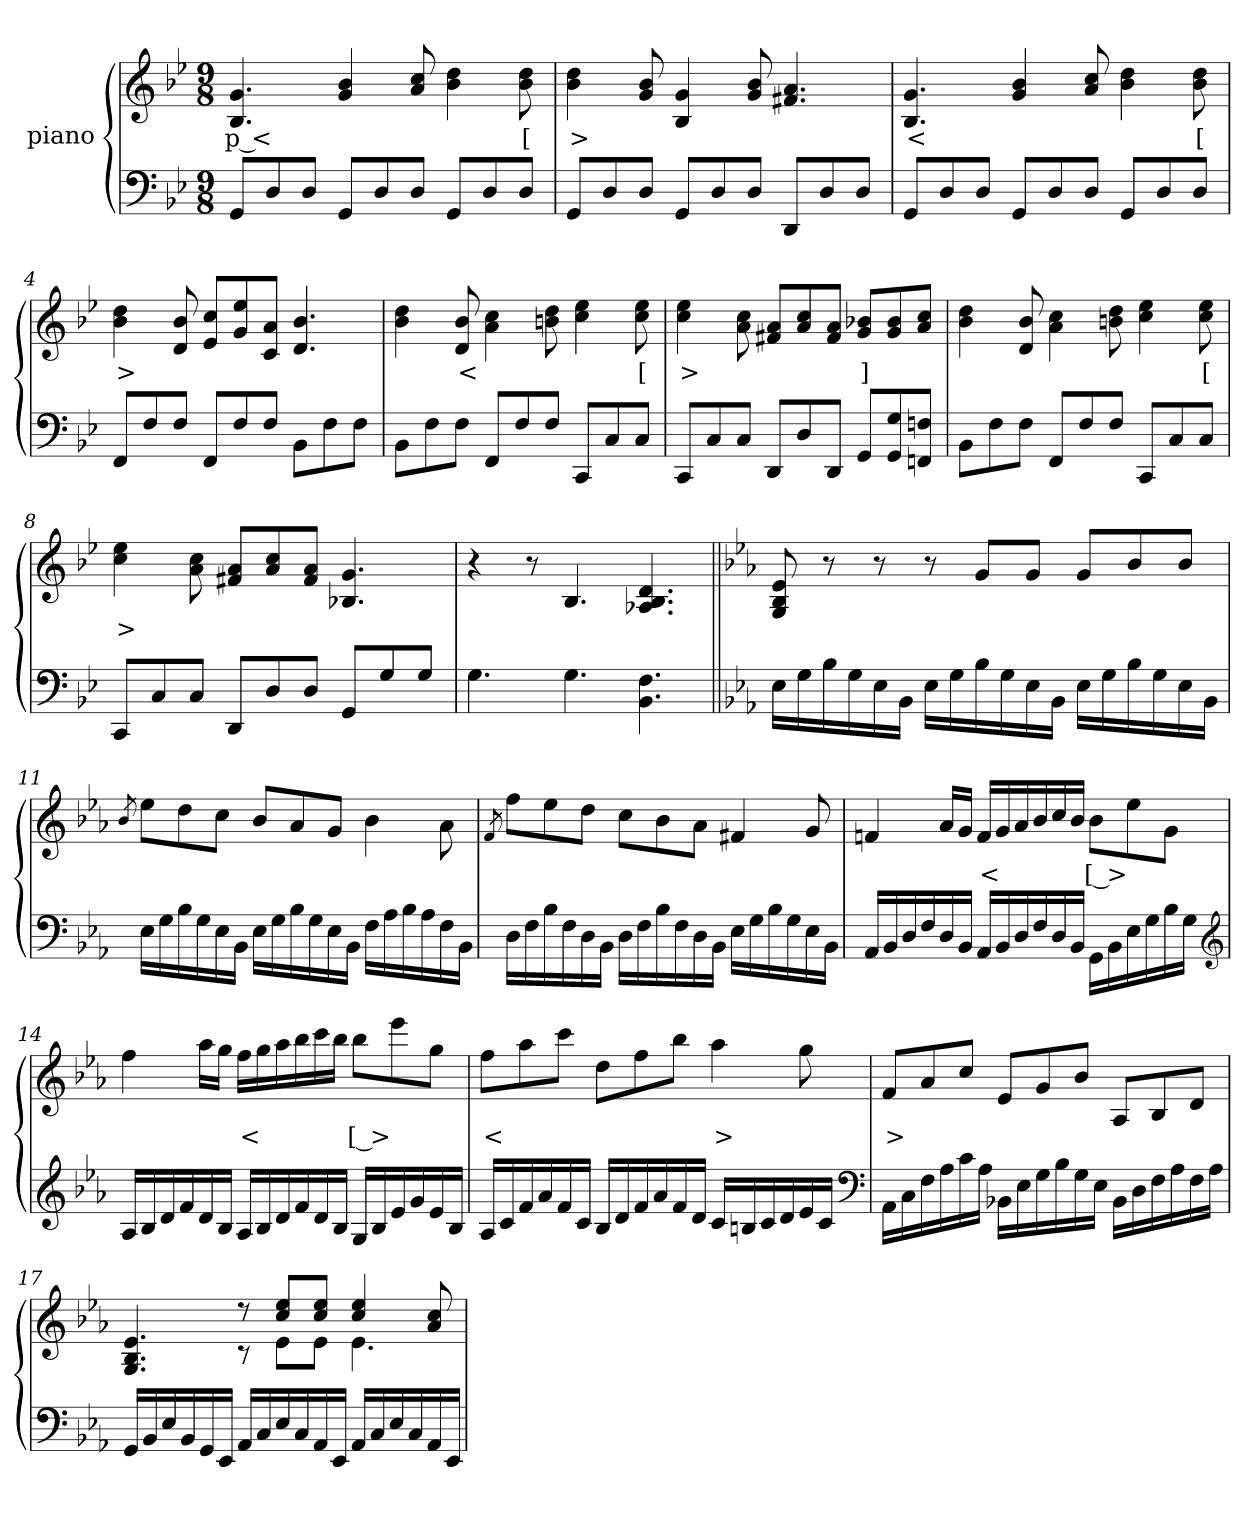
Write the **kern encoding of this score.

**kern	**kern	**text
*part2	*part1	*part1
*staff2	*staff1	*staff1
*	*I"piano	*
*clefF4	*clefG2	*
*k[b-e-]	*k[b-e-]	*
*g:	*g:	*
*M9/8	*M9/8	*
=1	=1	=1
8GGL	4.B- 4.g	p <
8D	.	.
8DJ	.	.
8GGL	4g 4b-	.
8D	.	.
8DJ	8a/ 8cc/	.
8GGL	4b- 4dd	.
8D	.	.
8DJ	8b- 8dd	[
=2	=2	=2
8GGL	4b- 4dd	>
8D	.	.
8DJ	8g 8b-	.
8GGL	4B- 4g	.
8D	.	.
8DJ	8g 8b-	.
8DDL	4.f#X 4.a	.
8D	.	.
8DJ	.	.
=3	=3	=3
8GGL	4.B- 4.g	<
8D	.	.
8DJ	.	.
8GGL	4g 4b-	.
8D	.	.
8DJ	8a/ 8cc/	.
8GGL	4b- 4dd	.
8D	.	.
8DJ	8b- 8dd	[
=4	=4	=4
8FFL	4b- 4dd	>
8F	.	.
8FJ	8d 8b-	.
8FFL	8e- 8ccL	.
8F	8g 8ee-	.
8FJ	8c 8aJ	.
8BB-L	4.d 4.b-	.
8F	.	.
8FJ	.	.
=5	=5	=5
8BB-L	4b- 4dd	.
8F	.	.
8FJ	8d 8b-	<
8FFL	4a 4cc	.
8F	.	.
8FJ	8bn 8dd	.
8CCL	4cc 4ee-	.
8C	.	.
8CJ	8cc 8ee-	[
=6	=6	=6
8CCL	4cc 4ee-	>
8C	.	.
8CJ	8a 8cc	.
8DDL	8f#X 8aL	.
8D	8a 8cc	.
8DDJ	8f# 8aJ	.
8GGL	8g 8b-XL	]
8GG 8G	8g 8b-	.
8FFn 8FnJ	8a 8ccJ	.
=7	=7	=7
8BB-L	4b- 4dd	.
8F	.	.
8FJ	8d 8b-	.
8FFL	4a 4cc	.
8F	.	.
8FJ	8bn 8dd	.
8CCL	4cc 4ee-	.
8C	.	.
8CJ	8cc 8ee-	[
=8	=8	=8
8CCL	4cc 4ee-	>
8C	.	.
8CJ	8a 8cc	.
8DDL	8f#X 8aL	.
8D	8a 8cc	.
8DJ	8f# 8aJ	.
8GGL	4.B-X 4.g	.
8G	.	.
8GJ	.	.
=9	=9	=9
4.G	4r	.
.	8r	.
4.G	4.B-	.
4.BB- 4.F	4.A-X 4.B- 4.d	.
=10||	=10||	=10||
*k[b-e-a-]	*k[b-e-a-]	*
16E-LL	8G 8B- 8e-	.
16G	.	.
16B-	8r	.
16G	.	.
16E-	8r	.
16BB-JJ	.	.
16E-LL	8r	.
16G	.	.
16B-	8gL	.
16G	.	.
16E-	8gJ	.
16BB-JJ	.	.
16E-LL	8gL	.
16G	.	.
16B-	8b-	.
16G	.	.
16E-	8b-J	.
16BB-JJ	.	.
=11	=11	=11
.	8qb-	.
16E-LL	8ee-L	.
16G	.	.
16B-	8dd	.
16G	.	.
16E-	8ccJ	.
16BB-JJ	.	.
16E-LL	8b-L	.
16G	.	.
16B-	8a-	.
16G	.	.
16E-	8gJ	.
16BB-JJ	.	.
16FLL	4b-	.
16A-	.	.
16B-	.	.
16A-	.	.
16F	8a-\	.
16BB-JJ	.	.
=12	=12	=12
.	8qf	.
16DLL	8ffL	.
16F	.	.
16B-	8ee-	.
16F	.	.
16D	8ddJ	.
16BB-JJ	.	.
16DLL	8ccL	.
16F	.	.
16B-	8b-	.
16F	.	.
16D	8a-J	.
16BB-JJ	.	.
16E-LL	4f#X	.
16G	.	.
16B-	.	.
16G	.	.
16E-	8g	.
16BB-JJ	.	.
=13	=13	=13
16AA-LL	4fn	.
16BB-	.	.
16D	.	.
16F	.	.
16D	16a-LL	.
16BB-JJ	16gJJ	.
16AA-LL	16fLL	<
16BB-	16g	.
16D	16a-	.
16F	16b-	.
16D	16cc	.
16BB-JJ	16b-JJ	.
16GGLL	8b-L	[ >
16BB-	.	.
16E-	8ee-	.
16G	.	.
16B-	8gJ	.
16GJJ	.	.
*clefG2	*	*
=14	=14	=14
16A-LL	4ff	.
16B-	.	.
16d	.	.
16f	.	.
16d	16aa-LL	.
16B-JJ	16ggJJ	.
16A-LL	16ffLL	<
16B-	16gg	.
16d	16aa-	.
16f	16bb-	.
16d	16ccc	.
16B-JJ	16bb-JJ	.
16GLL	8bb-L	[ >
16B-	.	.
16e-	8eee-	.
16g	.	.
16e-	8ggJ	.
16B-JJ	.	.
=15	=15	=15
16A-LL	8ffL	<
16c	.	.
16f	8aa-	.
16a-	.	.
16f	8cccJ	.
16cJJ	.	.
16B-LL	8ddL	.
16d	.	.
16f	8ff	.
16a-	.	.
16f	8bb-J	.
16dJJ	.	.
16cLL	4aa-	>
16Bn	.	.
16c	.	.
16d	.	.
16e-	8gg	.
16cJJ	.	.
*clefF4	*	*
=16	=16	=16
16AA-LL	8fL	>
16C	.	.
16F	8a-	.
16A-	.	.
16c	8ccJ	.
16A-JJ	.	.
16BB-XLL	8e-L	.
16E-	.	.
16G	8g	.
16B-	.	.
16G	8b-J	.
16E-JJ	.	.
16BB-LL	8A-L	.
16D	.	.
16F	8B-	.
16A-	.	.
16F	8dJ	.
16A-JJ	.	.
=17	=17	=17
*	*^	*
16GGLL	4.ryy	4.G 4.B- 4.e-	.
16BB-	.	.	.
16E-	.	.	.
16BB-	.	.	.
16GG	.	.	.
16EE-JJ	.	.	.
16AA-LL	8r	8r	.
16C	.	.	.
16E-	8cc 8ee-L	8e-L	.
16C	.	.	.
16AA-	8cc 8ee-J	8e-J	.
16EE-JJ	.	.	.
16AA-LL	4cc 4ee-	4.e-	.
16C	.	.	.
16E-	.	.	.
16C	.	.	.
16AA-	8a- 8cc	.	.
16EE-JJ	.	.	.
*	*v	*v	*
=	=	=
*-	*-	*-
